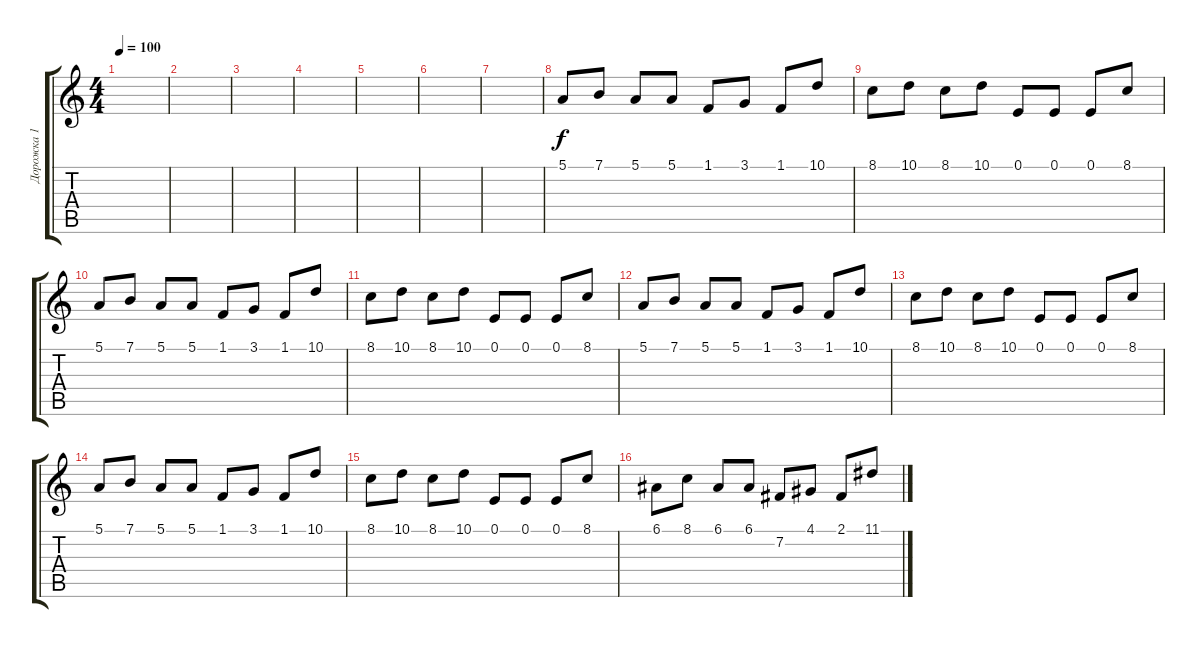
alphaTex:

\track ("Дорожка 1" "Дорожка 1") {instrument shakuhachi}
\staff {score tabs}
\tuning (E4 B3 G3 D3 A2 E2) {hide}
\ts (4 4)
\tempo 100
\clef g2
\ks c
|
|
|
|
|
|
|
5.1.8 7.1.8 5.1.8 5.1.8 1.1.8 3.1.8 1.1.8 10.1.8 |
8.1.8 10.1.8 8.1.8 10.1.8 0.1.8 0.1.8 0.1.8 8.1.8 |
5.1.8 7.1.8 5.1.8 5.1.8 1.1.8 3.1.8 1.1.8 10.1.8 |
8.1.8 10.1.8 8.1.8 10.1.8 0.1.8 0.1.8 0.1.8 8.1.8 |
5.1.8 7.1.8 5.1.8 5.1.8 1.1.8 3.1.8 1.1.8 10.1.8 |
8.1.8 10.1.8 8.1.8 10.1.8 0.1.8 0.1.8 0.1.8 8.1.8 |
5.1.8 7.1.8 5.1.8 5.1.8 1.1.8 3.1.8 1.1.8 10.1.8 |
8.1.8 10.1.8 8.1.8 10.1.8 0.1.8 0.1.8 0.1.8 8.1.8 |
6.1.8 8.1.8 6.1.8 6.1.8 7.2.8 4.1.8 2.1.8 11.1.8
